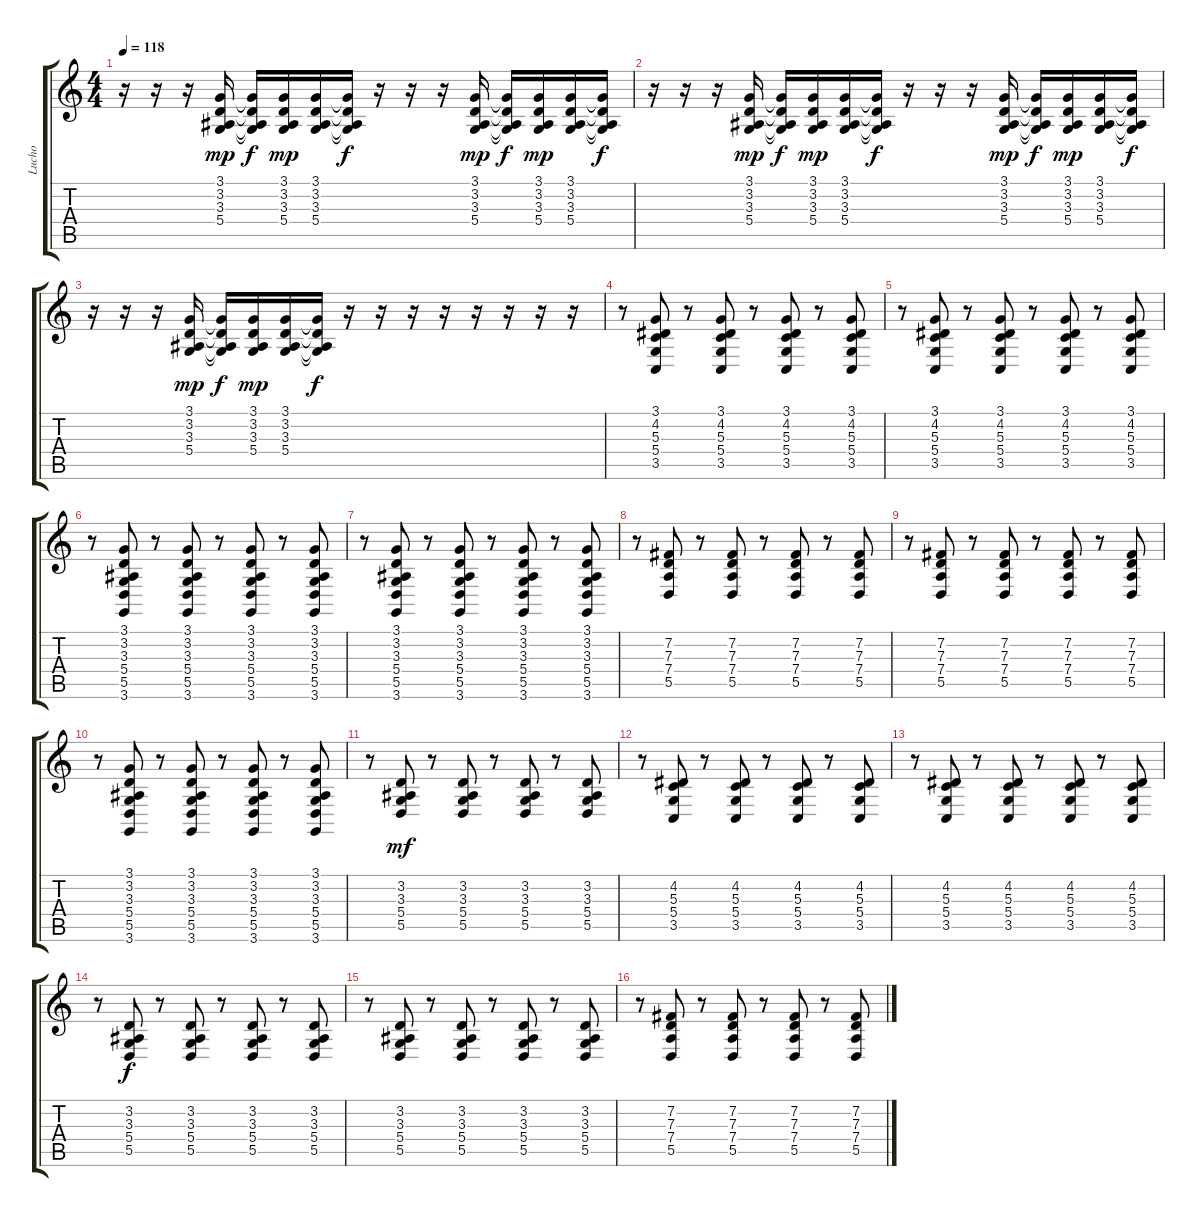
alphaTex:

\track ("Lucho" "Lucho") {instrument drawbarorgan}
\staff {score tabs}
\tuning (E4 B3 G3 D3 A2 E2) {hide}
\ts (4 4)
\tempo 118
\clef g2
\ks c
r.16{dy f} r.16 r.16 (3.1 3.2 3.3 5.4).16{dy mp} (3.1{t} 3.2{t} 3.3{t} 5.4{t}).16{dy f} (3.1 3.2 3.3 5.4).16{dy mp} (3.1 3.2 3.3 5.4).16 (3.1{t} 3.2{t} 3.3{t} 5.4{t}).16{dy f} r.16 r.16 r.16 (3.1 3.2 3.3 5.4).16{dy mp} (3.1{t} 3.2{t} 3.3{t} 5.4{t}).16{dy f} (3.1 3.2 3.3 5.4).16{dy mp} (3.1 3.2 3.3 5.4).16 (3.1{t} 3.2{t} 3.3{t} 5.4{t}).16{dy f} |
r.16 r.16 r.16 (3.1 3.2 3.3 5.4).16{dy mp} (3.1{t} 3.2{t} 3.3{t} 5.4{t}).16{dy f} (3.1 3.2 3.3 5.4).16{dy mp} (3.1 3.2 3.3 5.4).16 (3.1{t} 3.2{t} 3.3{t} 5.4{t}).16{dy f} r.16 r.16 r.16 (3.1 3.2 3.3 5.4).16{dy mp} (3.1{t} 3.2{t} 3.3{t} 5.4{t}).16{dy f} (3.1 3.2 3.3 5.4).16{dy mp} (3.1 3.2 3.3 5.4).16 (3.1{t} 3.2{t} 3.3{t} 5.4{t}).16{dy f} |
r.16 r.16 r.16 (3.1 3.2 3.3 5.4).16{dy mp} (3.1{t} 3.2{t} 3.3{t} 5.4{t}).16{dy f} (3.1 3.2 3.3 5.4).16{dy mp} (3.1 3.2 3.3 5.4).16 (3.1{t} 3.2{t} 3.3{t} 5.4{t}).16{dy f} r.16 r.16 r.16 r.16 r.16 r.16 r.16 r.16 |
r.8 (3.1 4.2 5.3 5.4 3.5).8 r.8 (3.1 4.2 5.3 5.4 3.5).8 r.8 (3.1 4.2 5.3 5.4 3.5).8 r.8 (3.1 4.2 5.3 5.4 3.5).8 |
r.8 (3.1 4.2 5.3 5.4 3.5).8 r.8 (3.1 4.2 5.3 5.4 3.5).8 r.8 (3.1 4.2 5.3 5.4 3.5).8 r.8 (3.1 4.2 5.3 5.4 3.5).8 |
r.8 (3.1 3.2 3.3 5.4 5.5 3.6).8 r.8 (3.1 3.2 3.3 5.4 5.5 3.6).8 r.8 (3.1 3.2 3.3 5.4 5.5 3.6).8 r.8 (3.1 3.2 3.3 5.4 5.5 3.6).8 |
r.8 (3.1 3.2 3.3 5.4 5.5 3.6).8 r.8 (3.1 3.2 3.3 5.4 5.5 3.6).8 r.8 (3.1 3.2 3.3 5.4 5.5 3.6).8 r.8 (3.1 3.2 3.3 5.4 5.5 3.6).8 |
r.8 (7.2 7.3 7.4 5.5).8 r.8 (7.2 7.3 7.4 5.5).8 r.8 (7.2 7.3 7.4 5.5).8 r.8 (7.2 7.3 7.4 5.5).8 |
r.8 (7.2 7.3 7.4 5.5).8 r.8 (7.2 7.3 7.4 5.5).8 r.8 (7.2 7.3 7.4 5.5).8 r.8 (7.2 7.3 7.4 5.5).8 |
r.8 (3.1 3.2 3.3 5.4 5.5 3.6).8 r.8 (3.1 3.2 3.3 5.4 5.5 3.6).8 r.8 (3.1 3.2 3.3 5.4 5.5 3.6).8 r.8 (3.1 3.2 3.3 5.4 5.5 3.6).8 |
r.8 (3.2 3.3 5.4 5.5).8{dy mf} r.8 (3.2 3.3 5.4 5.5).8 r.8 (3.2 3.3 5.4 5.5).8 r.8 (3.2 3.3 5.4 5.5).8 |
r.8 (4.2 5.3 5.4 3.5).8 r.8 (4.2 5.3 5.4 3.5).8 r.8 (4.2 5.3 5.4 3.5).8 r.8 (4.2 5.3 5.4 3.5).8 |
r.8 (4.2 5.3 5.4 3.5).8 r.8 (4.2 5.3 5.4 3.5).8 r.8 (4.2 5.3 5.4 3.5).8 r.8 (4.2 5.3 5.4 3.5).8 |
r.8 (3.2 3.3 5.4 5.5).8{dy f} r.8 (3.2 3.3 5.4 5.5).8 r.8 (3.2 3.3 5.4 5.5).8 r.8 (3.2 3.3 5.4 5.5).8 |
r.8 (3.2 3.3 5.4 5.5).8 r.8 (3.2 3.3 5.4 5.5).8 r.8 (3.2 3.3 5.4 5.5).8 r.8 (3.2 3.3 5.4 5.5).8 |
r.8 (7.2 7.3 7.4 5.5).8 r.8 (7.2 7.3 7.4 5.5).8 r.8 (7.2 7.3 7.4 5.5).8 r.8 (7.2 7.3 7.4 5.5).8
